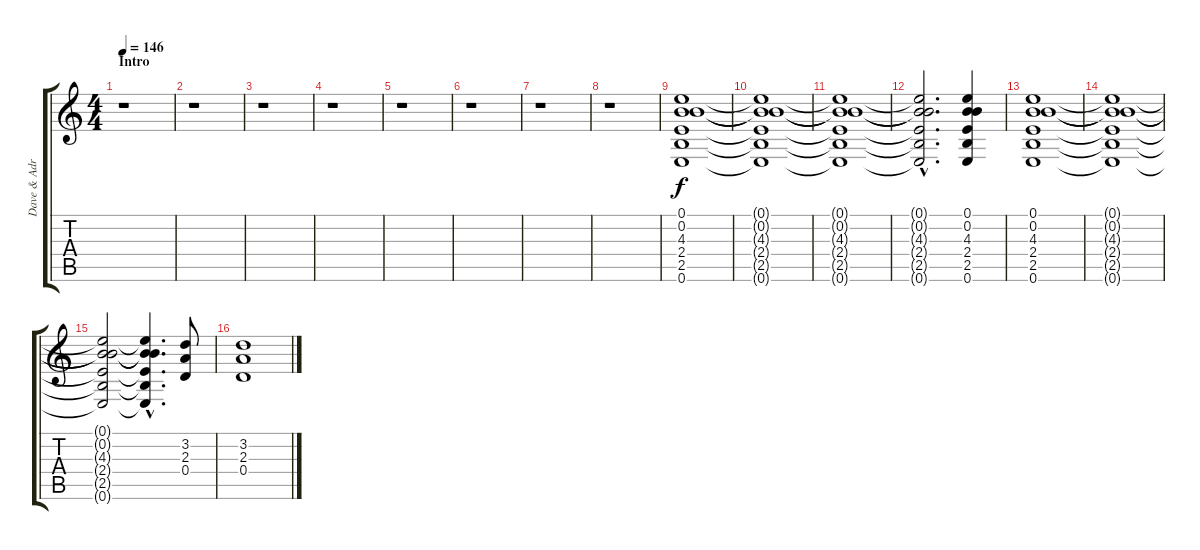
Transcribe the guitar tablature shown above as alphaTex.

\track ("Dave & Adrian (Rhythm Guitar)" "Dave & Adr") {instrument distortionguitar}
\staff {score tabs}
\tuning (E4 B3 G3 D3 A2 E2) {hide}
\ts (4 4)
\section ("" "Intro")
\tempo 146
\clef g2
\ks c
r.1{dy f instrument distortionguitar} |
r.1 |
r.1 |
r.1 |
r.1 |
r.1 |
r.1 |
r.1 |
(0.1 0.2 4.3 2.4 2.5 0.6).1 |
(0.1{t} 0.2{t} 4.3{t} 2.4{t} 2.5{t} 0.6{t}).1 |
(0.1{t} 0.2{t} 4.3{t} 2.4{t} 2.5{t} 0.6{t}).1 |
(0.1{hac t} 0.2{hac t} 4.3{hac t} 2.4{hac t} 2.5{hac t} 0.6{hac t}).2{d} (0.1 0.2 4.3 2.4 2.5 0.6).4 |
(0.1 0.2 4.3 2.4 2.5 0.6).1 |
(0.1{t} 0.2{t} 4.3{t} 2.4{t} 2.5{t} 0.6{t}).1 |
(0.1{t} 0.2{t} 4.3{t} 2.4{t} 2.5{t} 0.6{t}).2 (0.1{hac t} 0.2{hac t} 4.3{hac t} 2.4{hac t} 2.5{hac t} 0.6{hac t}).4{d} (3.2 2.3 0.4).8 |
(3.2 2.3 0.4).1
